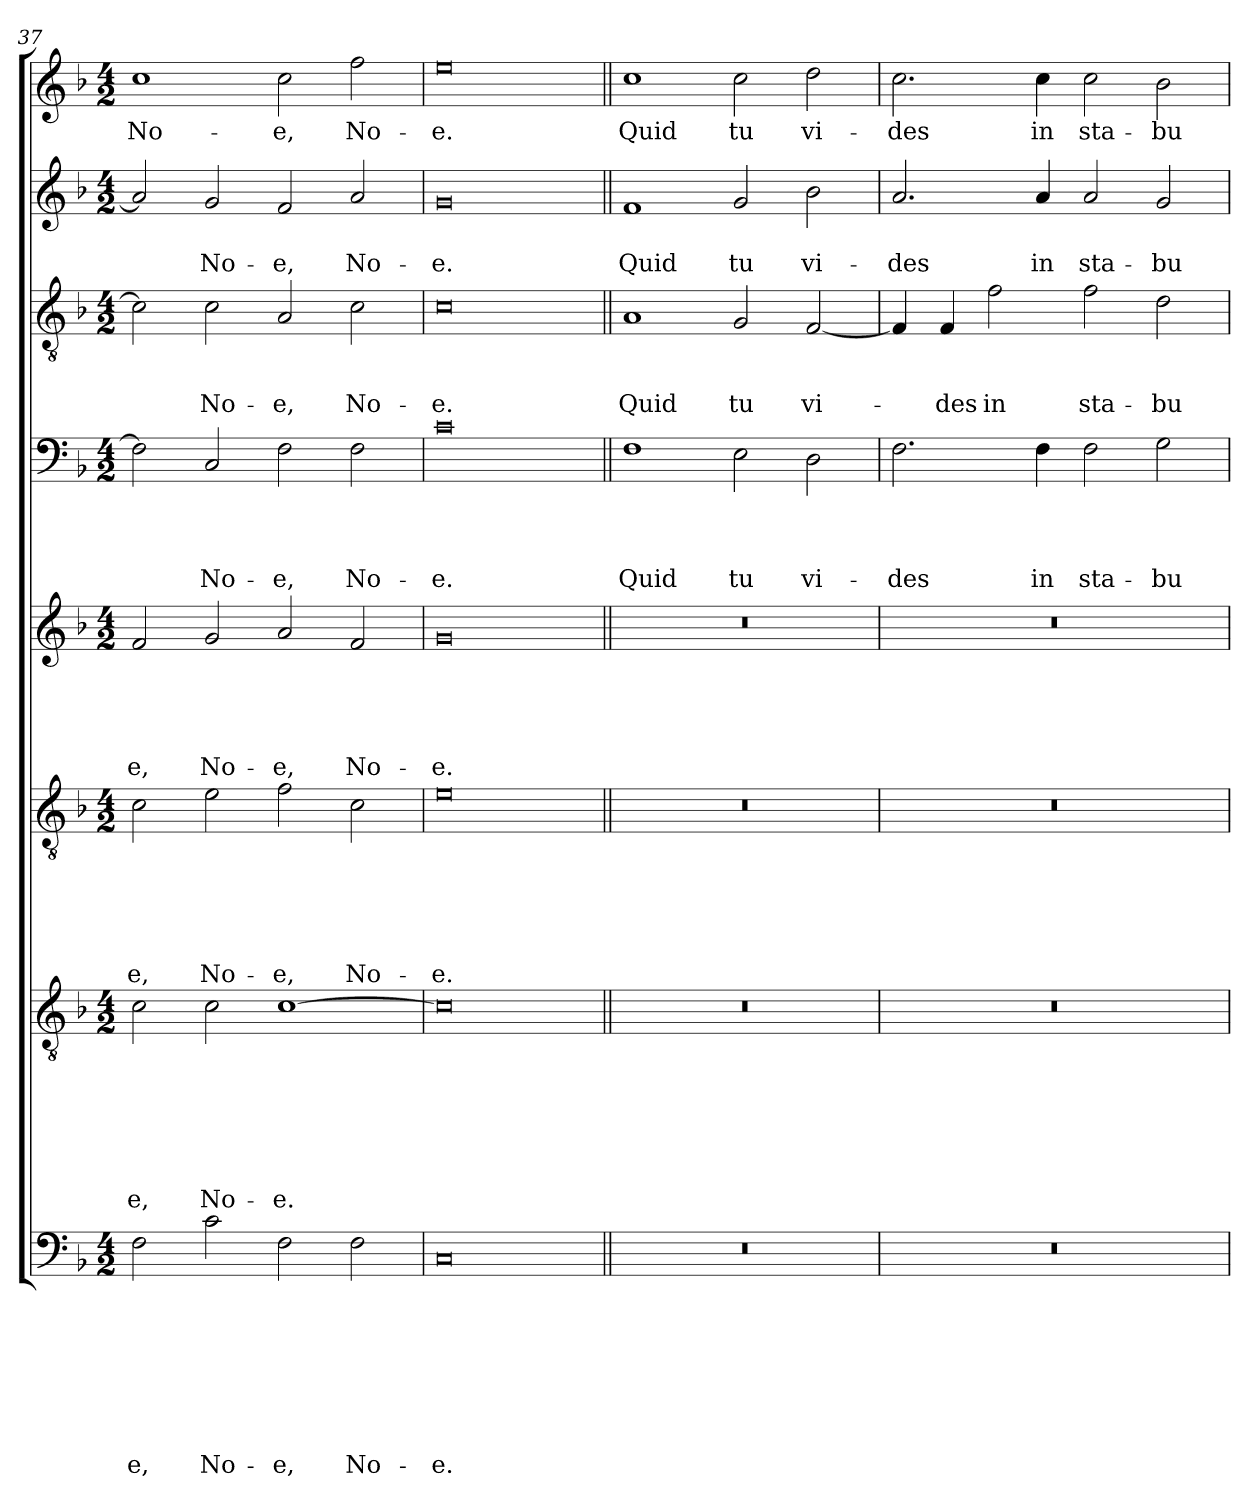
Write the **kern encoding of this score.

**kern	**text	**text	**text	**text	**text	**text	**text	**text	**kern	**text	**text	**text	**text	**text	**text	**text	**kern	**text	**text	**text	**text	**text	**text	**kern	**text	**text	**text	**text	**text	**kern	**text	**text	**text	**text	**kern	**text	**text	**text	**kern	**text	**text	**kern	**text
*part8	*part8	*part8	*part8	*part8	*part8	*part8	*part8	*part8	*part7	*part7	*part7	*part7	*part7	*part7	*part7	*part7	*part6	*part6	*part6	*part6	*part6	*part6	*part6	*part5	*part5	*part5	*part5	*part5	*part5	*part4	*part4	*part4	*part4	*part4	*part3	*part3	*part3	*part3	*part2	*part2	*part2	*part1	*part1
*staff8	*staff8	*staff8	*staff8	*staff8	*staff8	*staff8	*staff8	*staff8	*staff7	*staff7	*staff7	*staff7	*staff7	*staff7	*staff7	*staff7	*staff6	*staff6	*staff6	*staff6	*staff6	*staff6	*staff6	*staff5	*staff5	*staff5	*staff5	*staff5	*staff5	*staff4	*staff4	*staff4	*staff4	*staff4	*staff3	*staff3	*staff3	*staff3	*staff2	*staff2	*staff2	*staff1	*staff1
*clefF4	*	*	*	*	*	*	*	*	*clefGv2	*	*	*	*	*	*	*	*clefGv2	*	*	*	*	*	*	*clefG2	*	*	*	*	*	*clefF4	*	*	*	*	*clefGv2	*	*	*	*clefG2	*	*	*clefG2	*
*k[b-]	*	*	*	*	*	*	*	*	*k[b-]	*	*	*	*	*	*	*	*k[b-]	*	*	*	*	*	*	*k[b-]	*	*	*	*	*	*k[b-]	*	*	*	*	*k[b-]	*	*	*	*k[b-]	*	*	*k[b-]	*
*d:	*	*	*	*	*	*	*	*	*d:	*	*	*	*	*	*	*	*d:	*	*	*	*	*	*	*d:	*	*	*	*	*	*d:	*	*	*	*	*d:	*	*	*	*d:	*	*	*d:	*
*M4/2	*	*	*	*	*	*	*	*	*M4/2	*	*	*	*	*	*	*	*M4/2	*	*	*	*	*	*	*M4/2	*	*	*	*	*	*M4/2	*	*	*	*	*M4/2	*	*	*	*M4/2	*	*	*M4/2	*
=37	=37	=37	=37	=37	=37	=37	=37	=37	=37	=37	=37	=37	=37	=37	=37	=37	=37	=37	=37	=37	=37	=37	=37	=37	=37	=37	=37	=37	=37	=37	=37	=37	=37	=37	=37	=37	=37	=37	=37	=37	=37	=37	=37
!	!	!	!	!	!	!	!	!LO:LY:b	!	!	!	!	!	!	!	!LO:LY:b	!	!	!	!	!	!	!LO:LY:b	!	!	!	!	!	!LO:LY:b	!	!	!	!	!	!	!	!	!	!	!	!	!	!LO:LY:b
2F\	.	.	.	.	.	.	.	-e,	2c\	.	.	.	.	.	.	-e,	2c\	.	.	.	.	.	-e,	2f/	.	.	.	.	-e,	2F\]	.	.	.	.	2c\]	.	.	.	2a/]	.	.	1cc	No-
!	!	!	!	!	!	!	!	!LO:LY:b	!	!	!	!	!	!	!	!LO:LY:b	!	!	!	!	!	!	!LO:LY:b	!	!	!	!	!	!LO:LY:b	!	!	!	!	!LO:LY:b	!	!	!	!LO:LY:b	!	!	!LO:LY:b	!	!
2c\	.	.	.	.	.	.	.	No-	2c\	.	.	.	.	.	.	No-	2e\	.	.	.	.	.	No-	2g/	.	.	.	.	No-	2C/	.	.	.	No-	2c\	.	.	No-	2g/	.	No-	.	.
!	!	!	!	!	!	!	!	!LO:LY:b	!	!	!	!	!	!	!	!LO:LY:b	!	!	!	!	!	!	!LO:LY:b	!	!	!	!	!	!LO:LY:b	!	!	!	!	!LO:LY:b	!	!	!	!LO:LY:b	!	!	!LO:LY:b	!	!LO:LY:b
2F\	.	.	.	.	.	.	.	-e,	[1c	.	.	.	.	.	.	-e.	2f\	.	.	.	.	.	-e,	2a/	.	.	.	.	-e,	2F\	.	.	.	-e,	2A/	.	.	-e,	2f/	.	-e,	2cc\	-e,
!	!	!	!	!	!	!	!	!LO:LY:b	!	!	!	!	!	!	!	!	!	!	!	!	!	!	!LO:LY:b	!	!	!	!	!	!LO:LY:b	!	!	!	!	!LO:LY:b	!	!	!	!LO:LY:b	!	!	!LO:LY:b	!	!LO:LY:b
2F\	.	.	.	.	.	.	.	No-	.	.	.	.	.	.	.	.	2c\	.	.	.	.	.	No-	2f/	.	.	.	.	No-	2F\	.	.	.	No-	2c\	.	.	No-	2a/	.	No-	2ff\	No-
=38	=38	=38	=38	=38	=38	=38	=38	=38	=38	=38	=38	=38	=38	=38	=38	=38	=38	=38	=38	=38	=38	=38	=38	=38	=38	=38	=38	=38	=38	=38	=38	=38	=38	=38	=38	=38	=38	=38	=38	=38	=38	=38	=38
!	!	!	!	!	!	!	!	!LO:LY:b	!	!	!	!	!	!	!	!	!	!	!	!	!	!	!LO:LY:b	!	!	!	!	!	!LO:LY:b	!	!	!	!	!LO:LY:b	!	!	!	!LO:LY:b	!	!	!LO:LY:b	!	!LO:LY:b
0C	.	.	.	.	.	.	.	-e.	0c]	.	.	.	.	.	.	.	0e	.	.	.	.	.	-e.	0g	.	.	.	.	-e.	0c	.	.	.	-e.	0c	.	.	-e.	0g	.	-e.	0ee	-e.
!!LO:PB:g=z
=39||	=39||	=39||	=39||	=39||	=39||	=39||	=39||	=39||	=39||	=39||	=39||	=39||	=39||	=39||	=39||	=39||	=39||	=39||	=39||	=39||	=39||	=39||	=39||	=39||	=39||	=39||	=39||	=39||	=39||	=39||	=39||	=39||	=39||	=39||	=39||	=39||	=39||	=39||	=39||	=39||	=39||	=39||	=39||
!	!	!	!	!	!	!	!	!	!	!	!	!	!	!	!	!	!	!	!	!	!	!	!	!	!	!	!	!	!	!	!	!	!	!LO:LY:b	!	!	!	!LO:LY:b	!	!	!LO:LY:b	!	!LO:LY:b
0r	.	.	.	.	.	.	.	.	0r	.	.	.	.	.	.	.	0r	.	.	.	.	.	.	0r	.	.	.	.	.	1F	.	.	.	Quid	1A	.	.	Quid	1f	.	Quid	1cc	Quid
!	!	!	!	!	!	!	!	!	!	!	!	!	!	!	!	!	!	!	!	!	!	!	!	!	!	!	!	!	!	!	!	!	!	!LO:LY:b	!	!	!	!LO:LY:b	!	!	!LO:LY:b	!	!LO:LY:b
.	.	.	.	.	.	.	.	.	.	.	.	.	.	.	.	.	.	.	.	.	.	.	.	.	.	.	.	.	.	2E\	.	.	.	tu	2G/	.	.	tu	2g/	.	tu	2cc\	tu
!	!	!	!	!	!	!	!	!	!	!	!	!	!	!	!	!	!	!	!	!	!	!	!	!	!	!	!	!	!	!	!	!	!	!LO:LY:b	!	!	!	!LO:LY:b	!	!	!LO:LY:b	!	!LO:LY:b
.	.	.	.	.	.	.	.	.	.	.	.	.	.	.	.	.	.	.	.	.	.	.	.	.	.	.	.	.	.	2D\	.	.	.	vi-	[2F/	.	.	vi-	2b-\	.	vi-	2dd\	vi-
=40	=40	=40	=40	=40	=40	=40	=40	=40	=40	=40	=40	=40	=40	=40	=40	=40	=40	=40	=40	=40	=40	=40	=40	=40	=40	=40	=40	=40	=40	=40	=40	=40	=40	=40	=40	=40	=40	=40	=40	=40	=40	=40	=40
!	!	!	!	!	!	!	!	!	!	!	!	!	!	!	!	!	!	!	!	!	!	!	!	!	!	!	!	!	!	!	!	!	!	!LO:LY:b	!	!	!	!	!	!	!LO:LY:b	!	!LO:LY:b
0r	.	.	.	.	.	.	.	.	0r	.	.	.	.	.	.	.	0r	.	.	.	.	.	.	0r	.	.	.	.	.	2.F\	.	.	.	-des	4F/]	.	.	.	2.a/	.	-des	2.cc\	-des
!	!	!	!	!	!	!	!	!	!	!	!	!	!	!	!	!	!	!	!	!	!	!	!	!	!	!	!	!	!	!	!	!	!	!	!	!	!	!LO:LY:b	!	!	!	!	!
.	.	.	.	.	.	.	.	.	.	.	.	.	.	.	.	.	.	.	.	.	.	.	.	.	.	.	.	.	.	.	.	.	.	.	4F/	.	.	-des	.	.	.	.	.
!	!	!	!	!	!	!	!	!	!	!	!	!	!	!	!	!	!	!	!	!	!	!	!	!	!	!	!	!	!	!	!	!	!	!	!	!	!	!LO:LY:b	!	!	!	!	!
.	.	.	.	.	.	.	.	.	.	.	.	.	.	.	.	.	.	.	.	.	.	.	.	.	.	.	.	.	.	.	.	.	.	.	2f\	.	.	in	.	.	.	.	.
!	!	!	!	!	!	!	!	!	!	!	!	!	!	!	!	!	!	!	!	!	!	!	!	!	!	!	!	!	!	!	!	!	!	!LO:LY:b	!	!	!	!	!	!	!LO:LY:b	!	!LO:LY:b
.	.	.	.	.	.	.	.	.	.	.	.	.	.	.	.	.	.	.	.	.	.	.	.	.	.	.	.	.	.	4F\	.	.	.	in	.	.	.	.	4a/	.	in	4cc\	in
!	!	!	!	!	!	!	!	!	!	!	!	!	!	!	!	!	!	!	!	!	!	!	!	!	!	!	!	!	!	!	!	!	!	!LO:LY:b	!	!	!	!LO:LY:b	!	!	!LO:LY:b	!	!LO:LY:b
.	.	.	.	.	.	.	.	.	.	.	.	.	.	.	.	.	.	.	.	.	.	.	.	.	.	.	.	.	.	2F\	.	.	.	sta-	2f\	.	.	sta-	2a/	.	sta-	2cc\	sta-
!	!	!	!	!	!	!	!	!	!	!	!	!	!	!	!	!	!	!	!	!	!	!	!	!	!	!	!	!	!	!	!	!	!	!LO:LY:b	!	!	!	!LO:LY:b	!	!	!LO:LY:b	!	!LO:LY:b
.	.	.	.	.	.	.	.	.	.	.	.	.	.	.	.	.	.	.	.	.	.	.	.	.	.	.	.	.	.	2G\	.	.	.	-bu-	2d\	.	.	-bu-	2g/	.	-bu-	2b-\	-bu-
=	=	=	=	=	=	=	=	=	=	=	=	=	=	=	=	=	=	=	=	=	=	=	=	=	=	=	=	=	=	=	=	=	=	=	=	=	=	=	=	=	=	=	=
*-	*-	*-	*-	*-	*-	*-	*-	*-	*-	*-	*-	*-	*-	*-	*-	*-	*-	*-	*-	*-	*-	*-	*-	*-	*-	*-	*-	*-	*-	*-	*-	*-	*-	*-	*-	*-	*-	*-	*-	*-	*-	*-	*-
